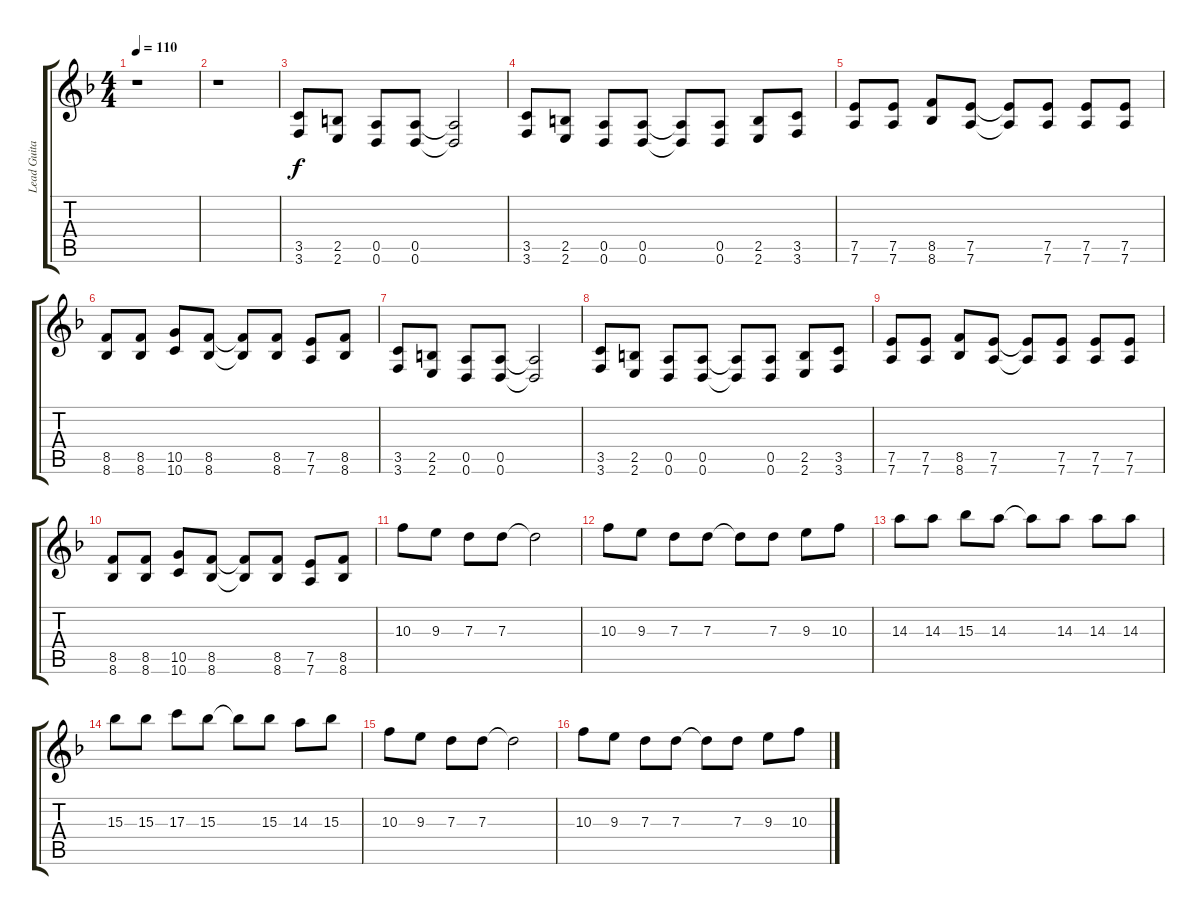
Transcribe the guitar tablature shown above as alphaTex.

\track ("Lead Guitar" "Lead Guita") {instrument distortionguitar}
\staff {score tabs}
\tuning (E4 B3 G3 D3 A2 D2) {hide}
\ts (4 4)
\tempo 110
\clef g2
\ks dminor
r.1{dy f} |
r.1 |
(3.5 3.6).8 (2.5 2.6).8 (0.5 0.6).8 (0.5 0.6).8 (0.5{t} 0.6{t}).2 |
(3.5 3.6).8 (2.5 2.6).8 (0.5 0.6).8 (0.5 0.6).8 (0.5{t} 0.6{t}).8 (0.5 0.6).8 (2.5 2.6).8 (3.5 3.6).8 |
(7.5 7.6).8 (7.5 7.6).8 (8.5 8.6).8 (7.5 7.6).8 (7.5{t} 7.6{t}).8 (7.5 7.6).8 (7.5 7.6).8 (7.5 7.6).8 |
(8.5 8.6).8 (8.5 8.6).8 (10.5 10.6).8 (8.5 8.6).8 (8.5{t} 8.6{t}).8 (8.5 8.6).8 (7.5 7.6).8 (8.5 8.6).8 |
(3.5 3.6).8 (2.5 2.6).8 (0.5 0.6).8 (0.5 0.6).8 (0.5{t} 0.6{t}).2 |
(3.5 3.6).8 (2.5 2.6).8 (0.5 0.6).8 (0.5 0.6).8 (0.5{t} 0.6{t}).8 (0.5 0.6).8 (2.5 2.6).8 (3.5 3.6).8 |
(7.5 7.6).8 (7.5 7.6).8 (8.5 8.6).8 (7.5 7.6).8 (7.5{t} 7.6{t}).8 (7.5 7.6).8 (7.5 7.6).8 (7.5 7.6).8 |
(8.5 8.6).8 (8.5 8.6).8 (10.5 10.6).8 (8.5 8.6).8 (8.5{t} 8.6{t}).8 (8.5 8.6).8 (7.5 7.6).8 (8.5 8.6).8 |
10.3.8 9.3.8 7.3.8 7.3.8 7.3{t}.2 |
10.3.8 9.3.8 7.3.8 7.3.8 7.3{t}.8 7.3.8 9.3.8 10.3.8 |
14.3.8 14.3.8 15.3.8 14.3.8 14.3{t}.8 14.3.8 14.3.8 14.3.8 |
15.3.8 15.3.8 17.3.8 15.3.8 15.3{t}.8 15.3.8 14.3.8 15.3.8 |
10.3.8 9.3.8 7.3.8 7.3.8 7.3{t}.2 |
10.3.8 9.3.8 7.3.8 7.3.8 7.3{t}.8 7.3.8 9.3.8 10.3.8
